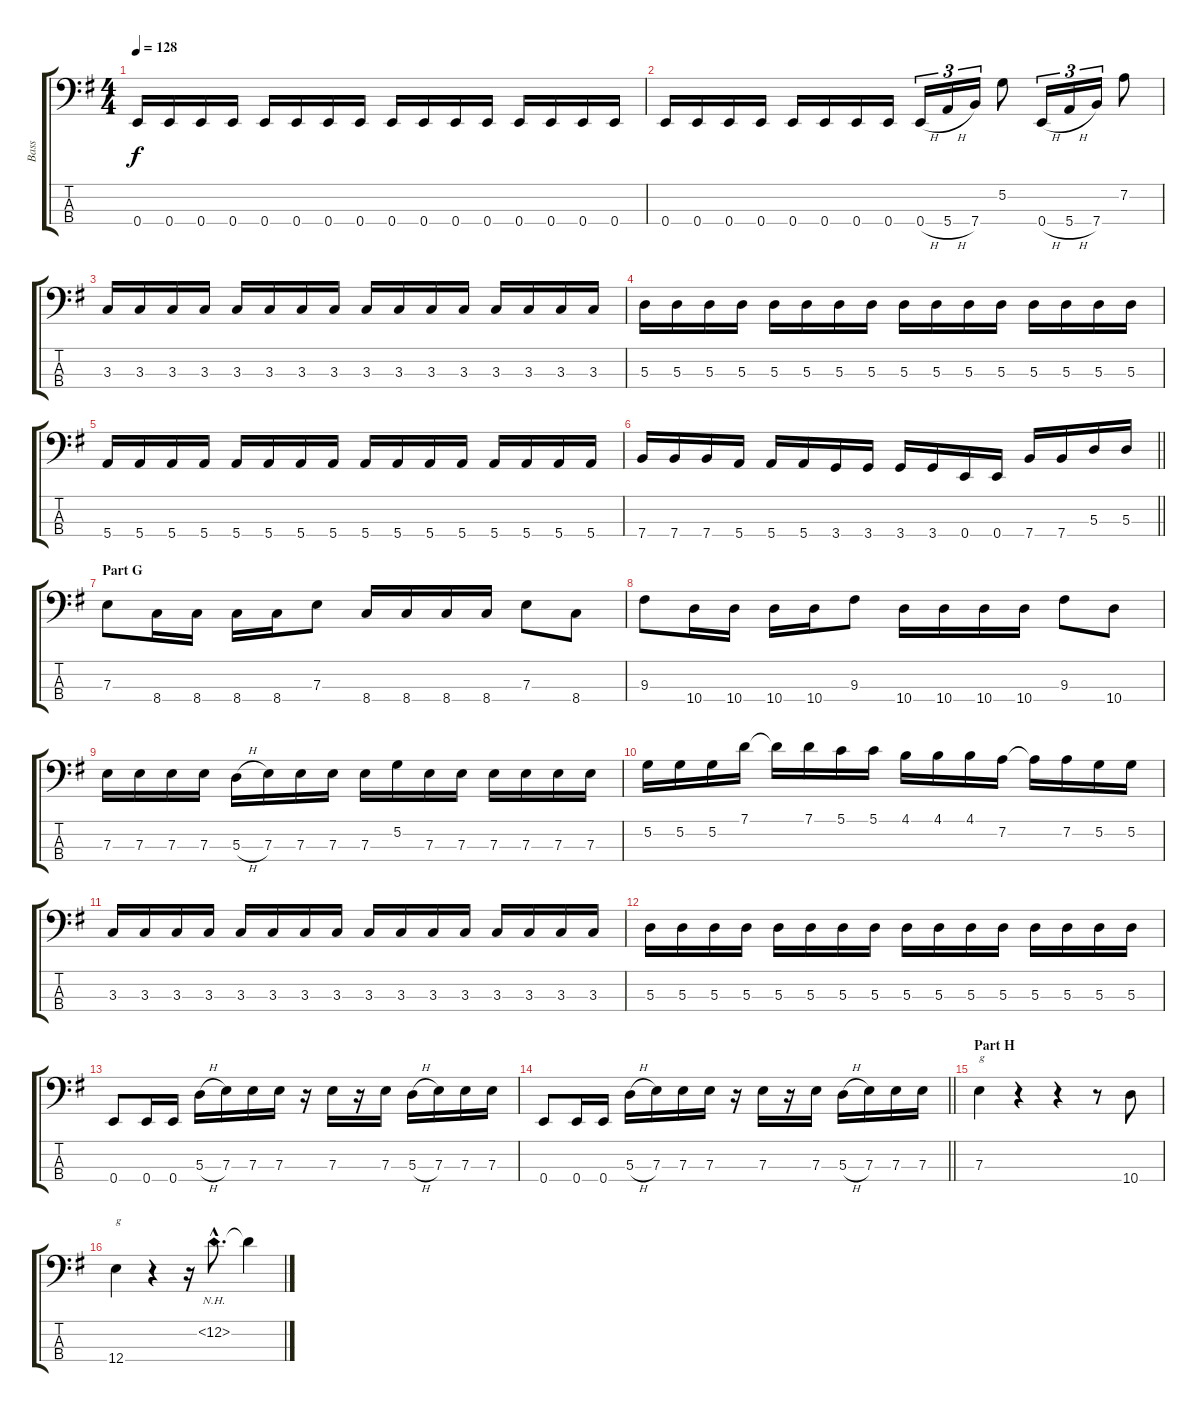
\track ("Bass" "Bass") {instrument electricbasspick}
\staff {score tabs}
\tuning (G2 D2 A1 E1) {hide}
\ts (4 4)
\tempo 128
\clef f4
\ks g
0.4.16{dy f} 0.4.16 0.4.16 0.4.16 0.4.16 0.4.16 0.4.16 0.4.16 0.4.16 0.4.16 0.4.16 0.4.16 0.4.16 0.4.16 0.4.16 0.4.16 |
0.4.16 0.4.16 0.4.16 0.4.16 0.4.16 0.4.16 0.4.16 0.4.16 0.4{h}.16{tu (3 2)} 5.4{h}.16{tu (3 2)} 7.4.16{tu (3 2)} 5.2.8 0.4{h}.16{tu (3 2)} 5.4{h}.16{tu (3 2)} 7.4.16{tu (3 2)} 7.2.8 |
3.3.16 3.3.16 3.3.16 3.3.16 3.3.16 3.3.16 3.3.16 3.3.16 3.3.16 3.3.16 3.3.16 3.3.16 3.3.16 3.3.16 3.3.16 3.3.16 |
5.3.16 5.3.16 5.3.16 5.3.16 5.3.16 5.3.16 5.3.16 5.3.16 5.3.16 5.3.16 5.3.16 5.3.16 5.3.16 5.3.16 5.3.16 5.3.16 |
5.4.16 5.4.16 5.4.16 5.4.16 5.4.16 5.4.16 5.4.16 5.4.16 5.4.16 5.4.16 5.4.16 5.4.16 5.4.16 5.4.16 5.4.16 5.4.16 |
\barLineRight lightlight
7.4.16 7.4.16 7.4.16 5.4.16 5.4.16 5.4.16 3.4.16 3.4.16 3.4.16 3.4.16 0.4.16 0.4.16 7.4.16 7.4.16 5.3.16 5.3.16 |
\section ("" "Part G")
7.3.8 8.4.16 8.4.16 8.4.16 8.4.16 7.3.8 8.4.16 8.4.16 8.4.16 8.4.16 7.3.8 8.4.8 |
9.3.8 10.4.16 10.4.16 10.4.16 10.4.16 9.3.8 10.4.16 10.4.16 10.4.16 10.4.16 9.3.8 10.4.8 |
7.3.16 7.3.16 7.3.16 7.3.16 5.3{h}.16 7.3.16 7.3.16 7.3.16 7.3.16 5.2.16 7.3.16 7.3.16 7.3.16 7.3.16 7.3.16 7.3.16 |
5.2.16 5.2.16 5.2.16 7.1.16 7.1{t}.16 7.1.16 5.1.16 5.1.16 4.1.16 4.1.16 4.1.16 7.2.16 7.2{t}.16 7.2.16 5.2.16 5.2.16 |
3.3.16 3.3.16 3.3.16 3.3.16 3.3.16 3.3.16 3.3.16 3.3.16 3.3.16 3.3.16 3.3.16 3.3.16 3.3.16 3.3.16 3.3.16 3.3.16 |
5.3.16 5.3.16 5.3.16 5.3.16 5.3.16 5.3.16 5.3.16 5.3.16 5.3.16 5.3.16 5.3.16 5.3.16 5.3.16 5.3.16 5.3.16 5.3.16 |
0.4.8 0.4.16 0.4.16 5.3{h}.16 7.3.16 7.3.16 7.3.16 r.16 7.3.16 r.16 7.3.16 5.3{h}.16 7.3.16 7.3.16 7.3.16 |
\barLineRight lightlight
0.4.8 0.4.16 0.4.16 5.3{h}.16 7.3.16 7.3.16 7.3.16 r.16 7.3.16 r.16 7.3.16 5.3{h}.16 7.3.16 7.3.16 7.3.16 |
\section ("" "Part H")
7.3.4{txt "g"} r.4 r.4 r.8 10.4.8 |
12.4.4{txt "g"} r.4 r.16 12.2{nh hac}.8{d} 12.2{t}.4
